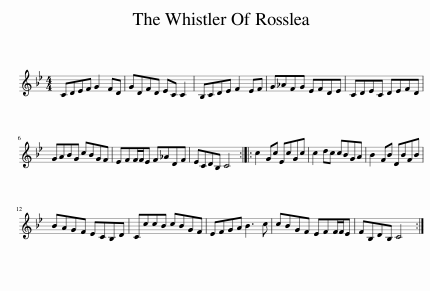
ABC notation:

X:1
L:1/8
M:4/4
I:linebreak $
K:Bb
V:1 treble
V:1
 CDEF G2 FD | GDFD EC C2 | B,CDE F2 EF | G_AFG EFDE | CDEC DEFD |$ %5
 GABG cBGF | EFF/F/E F_ADF | ECDB, C4 :: c2 Gc EcGc | c2 dc cBGA | %10
 B2 FB DBFB |$ BAGF ECB,D | CccB cBGF | EFGA B3 c | cBGF EFF/F/E | %15
 FB,DB, C4 :| %16
